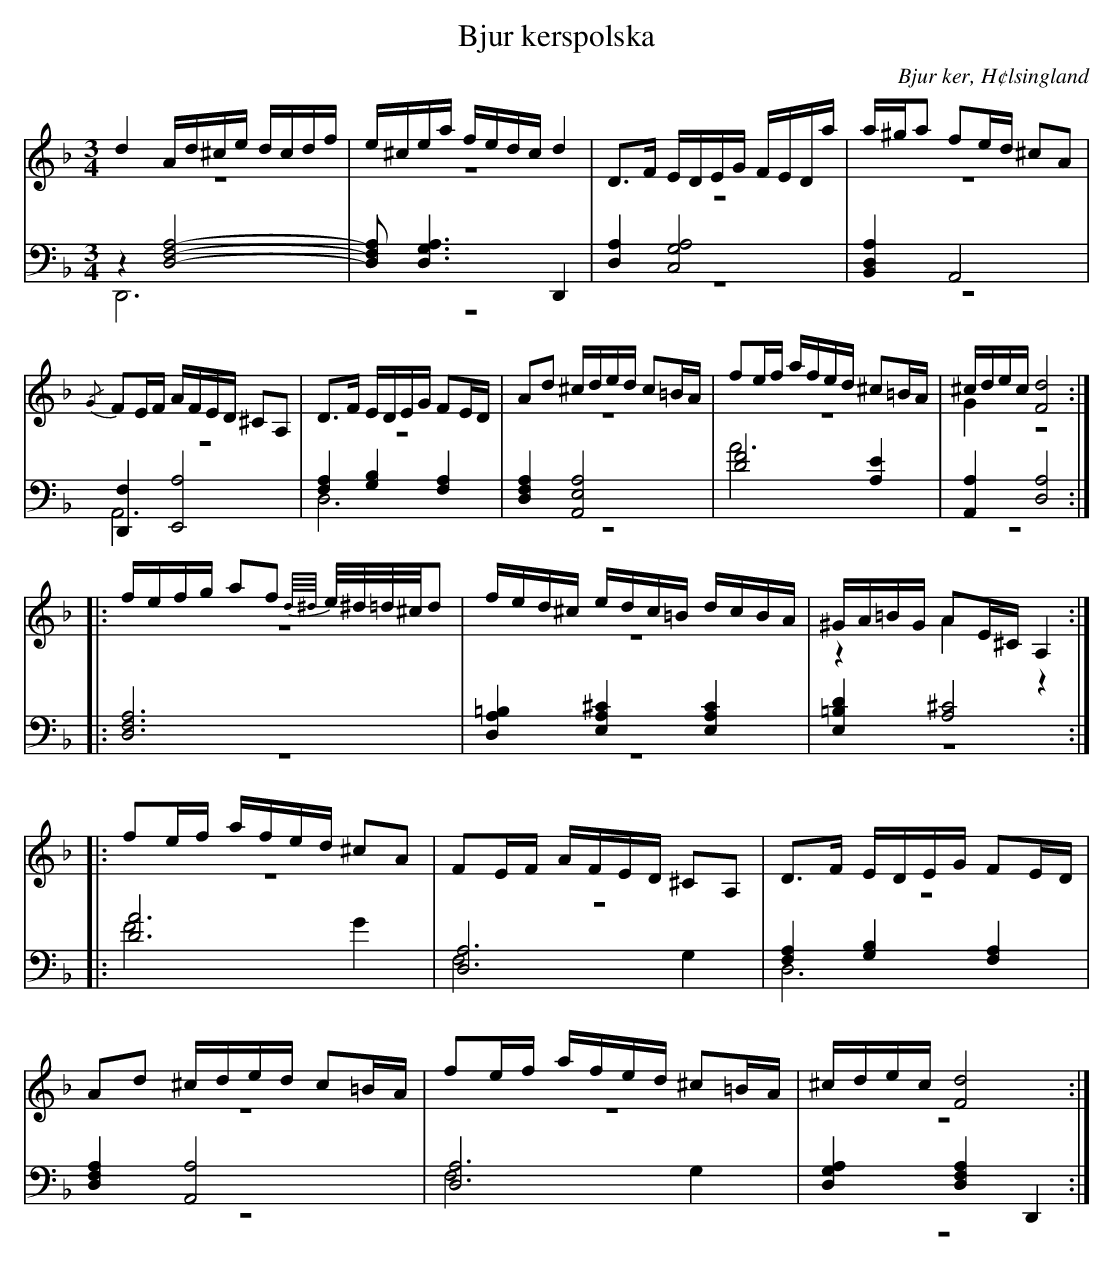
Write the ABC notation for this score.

X:1
T: Bjur kerspolska
O: Bjur ker, H¢lsingland
M: 3/4
L: 1/16
K: Dm
V:1
V:2 merge
V:3
V:4 merge
V:1
d4 Ad^ce dcdf |e^cea fedc d4|D2>F2 EDEG FEDa|a^ga2 f2ed ^c2A2|
{/G}F2EF AFED ^C2A,2|D2>F2 EDEG F2ED|A2d2 ^cded c2=BA|f2ef afed ^c2=BA|^cdec [F8d8]:|
|:fefg a2f2 {d//^d//}e/^d/=d/^c/d2 |fed^c edc=B dcBA|^GA=BG A2E^C A,4:|
|:f2ef afed ^c2A2|F2EF AFED ^C2A,2|D2>F2 EDEG F2ED|
A2d2 ^cded c2=BA|f2ef afed ^c2=BA|^cdec [F8d8]:|
V:2
z12|z12|z12|z12|
z12|z12|z12|z12|G4 z8:|
|:z12|z12|z4 A4 z4:|
|:z12|z12|z12|
z12|z12|z12:|
V:3 clef=bass
z4 [D,8F,8 A,8]-|[D,2F,2 A,2] [D,6G,6A,6] D,,4|[D,4A,4] [C,8G,8A,8]|[B,,4D,4A,4] A,,8|
[D,,4F,4] [E,,8A,8]|[F,4A,4] [G,4B,4] [F,4A,4]|[D,4F,4A,4] [A,,8E,8A,8]|[D8F8] [A,4E4]|[A,,4A,4] [D,8A,8]:|
|:[D,12F,12A,12]|[D,4A,4=B,4] [E,4A,4^C4] [E,4A,4C4]|[E,4=B,4D4] [A,8^C8]:|
|:[D12A12]|[D,12A,12]|[F,4A,4] [G,4B,4] [F,4A,4]|
[D,4F,4A,4] [A,,8A,8]|[D,12A,12]|[D,4G,4A,4] [D,4F,4A,4] D,,4:|
V:4 clef=bass
D,,12|z12|z12|z12|
A,,12|D,12|z12|A12|z12:|
|:z12|z12|z12:|
|:F8 G4|F,8 G,4|D,12|
z12|F,8 G,4|z12:|
